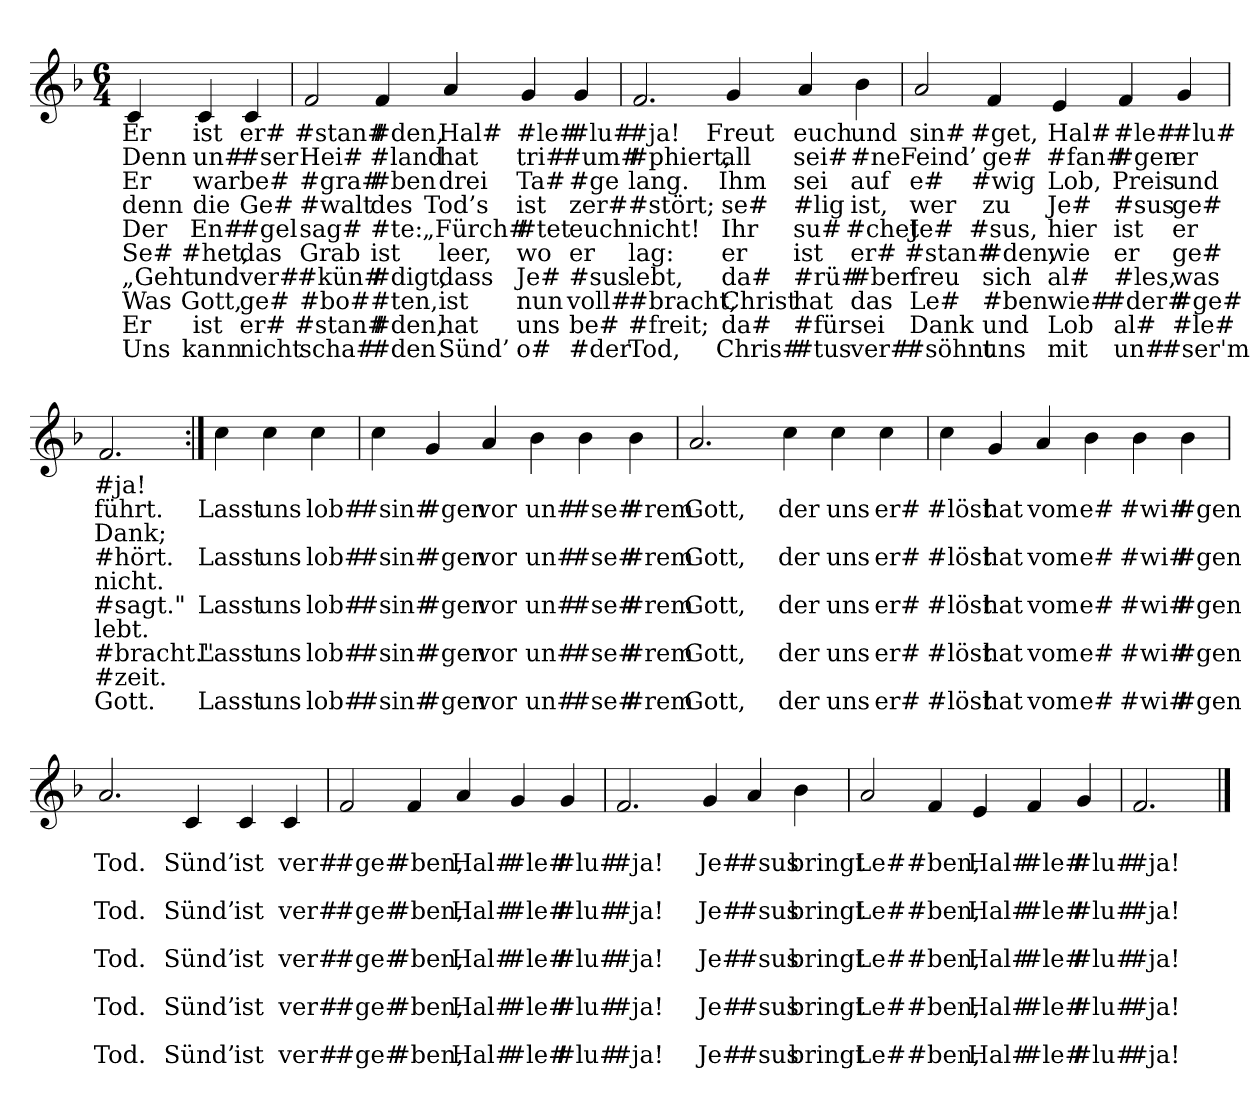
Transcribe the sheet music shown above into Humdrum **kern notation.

**kern	**text	**text	**text	**text	**text	**text	**text	**text	**text	**text
*part1	*part1	*part1	*part1	*part1	*part1	*part1	*part1	*part1	*part1	*part1
*staff1	*staff1	*staff1	*staff1	*staff1	*staff1	*staff1	*staff1	*staff1	*staff1	*staff1
*clefG2	*	*	*	*	*	*	*	*	*	*
*k[b-]	*	*	*	*	*	*	*	*	*	*
*M6/4	*	*	*	*	*	*	*	*	*	*
=	=	=	=	=	=	=	=	=	=	=
4c	Er	Denn	Er	denn	Der	Se#	„Geht	Was	Er	Uns
4c	ist	un#	war	die	En#	#het,	und	Gott,	ist	kann
4c	er#	#ser	be#	Ge#	#gel	das	ver#	ge#	er#	nicht
=	=	=	=	=	=	=	=	=	=	=
2f	#stan#	Hei#	#gra#	#walt	sag#	Grab	#kün#	#bo#	#stan#	scha#
4f	#den,	#land	#ben	des	#te:	ist	#digt,	#ten,	#den,	#den
4a	Hal#	hat	drei	Tod’s	„Fürch#	leer,	dass	ist	hat	Sünd’
4g	#le#	tri#	Ta#	ist	#tet	wo	Je#	nun	uns	o#
4g	#lu#	#um#	#ge	zer#	euch	er	#sus	voll#	be#	#der
=	=	=	=	=	=	=	=	=	=	=
2.f	#ja!	#phiert,	lang.	#stört;	nicht!	lag:	lebt,	#bracht,	#freit;	Tod,
4g	Freut	all	Ihm	se#	Ihr	er	da#	Christ	da#	Chris#
4a	euch	sei#	sei	#lig	su#	ist	#rü#	hat	#für	#tus
4b-	und	#ne	auf	ist,	#chet	er#	#ber	das	sei	ver#
=	=	=	=	=	=	=	=	=	=	=
2a	sin#	Feind’	e#	wer	Je#	#stan#	freu	Le#	Dank	#söhnt
4f	#get,	ge#	#wig	zu	#sus,	#den,	sich	#ben	und	uns
4e	Hal#	#fan#	Lob,	Je#	hier	wie	al#	wie#	Lob	mit
4f	#le#	#gen	Preis	#sus	ist	er	#les,	#der#	al#	un#
4g	#lu#	er	und	ge#	er	ge#	was	#ge#	#le#	#ser'm
=	=	=	=	=	=	=	=	=	=	=
2.f	#ja!	führt.	Dank;	#hört.	nicht.	#sagt."	lebt.	#bracht."	#zeit.	Gott.
=:|!	=:|!	=:|!	=:|!	=:|!	=:|!	=:|!	=:|!	=:|!	=:|!	=:|!
4cc	.	Lasst	.	Lasst	.	Lasst	.	Lasst	.	Lasst
4cc	.	uns	.	uns	.	uns	.	uns	.	uns
4cc	.	lob#	.	lob#	.	lob#	.	lob#	.	lob#
=	=	=	=	=	=	=	=	=	=	=
4cc	.	#sin#	.	#sin#	.	#sin#	.	#sin#	.	#sin#
4g	.	#gen	.	#gen	.	#gen	.	#gen	.	#gen
4a	.	vor	.	vor	.	vor	.	vor	.	vor
4b-	.	un#	.	un#	.	un#	.	un#	.	un#
4b-	.	#se#	.	#se#	.	#se#	.	#se#	.	#se#
4b-	.	#rem	.	#rem	.	#rem	.	#rem	.	#rem
=	=	=	=	=	=	=	=	=	=	=
2.a	.	Gott,	.	Gott,	.	Gott,	.	Gott,	.	Gott,
4cc	.	der	.	der	.	der	.	der	.	der
4cc	.	uns	.	uns	.	uns	.	uns	.	uns
4cc	.	er#	.	er#	.	er#	.	er#	.	er#
=	=	=	=	=	=	=	=	=	=	=
4cc	.	#löst	.	#löst	.	#löst	.	#löst	.	#löst
4g	.	hat	.	hat	.	hat	.	hat	.	hat
4a	.	vom	.	vom	.	vom	.	vom	.	vom
4b-	.	e#	.	e#	.	e#	.	e#	.	e#
4b-	.	#wi#	.	#wi#	.	#wi#	.	#wi#	.	#wi#
4b-	.	#gen	.	#gen	.	#gen	.	#gen	.	#gen
=	=	=	=	=	=	=	=	=	=	=
2.a	.	Tod.	.	Tod.	.	Tod.	.	Tod.	.	Tod.
4c	.	Sünd’	.	Sünd’	.	Sünd’	.	Sünd’	.	Sünd’
4c	.	ist	.	ist	.	ist	.	ist	.	ist
4c	.	ver#	.	ver#	.	ver#	.	ver#	.	ver#
=	=	=	=	=	=	=	=	=	=	=
2f	.	#ge#	.	#ge#	.	#ge#	.	#ge#	.	#ge#
4f	.	#ben,	.	#ben,	.	#ben,	.	#ben,	.	#ben,
4a	.	Hal#	.	Hal#	.	Hal#	.	Hal#	.	Hal#
4g	.	#le#	.	#le#	.	#le#	.	#le#	.	#le#
4g	.	#lu#	.	#lu#	.	#lu#	.	#lu#	.	#lu#
=	=	=	=	=	=	=	=	=	=	=
2.f	.	#ja!	.	#ja!	.	#ja!	.	#ja!	.	#ja!
4g	.	Je#	.	Je#	.	Je#	.	Je#	.	Je#
4a	.	#sus	.	#sus	.	#sus	.	#sus	.	#sus
4b-	.	bringt	.	bringt	.	bringt	.	bringt	.	bringt
=	=	=	=	=	=	=	=	=	=	=
2a	.	Le#	.	Le#	.	Le#	.	Le#	.	Le#
4f	.	#ben,	.	#ben,	.	#ben,	.	#ben,	.	#ben,
4e	.	Hal#	.	Hal#	.	Hal#	.	Hal#	.	Hal#
4f	.	#le#	.	#le#	.	#le#	.	#le#	.	#le#
4g	.	#lu#	.	#lu#	.	#lu#	.	#lu#	.	#lu#
=	=	=	=	=	=	=	=	=	=	=
2.f	.	#ja!	.	#ja!	.	#ja!	.	#ja!	.	#ja!
==	==	==	==	==	==	==	==	==	==	==
*-	*-	*-	*-	*-	*-	*-	*-	*-	*-	*-
